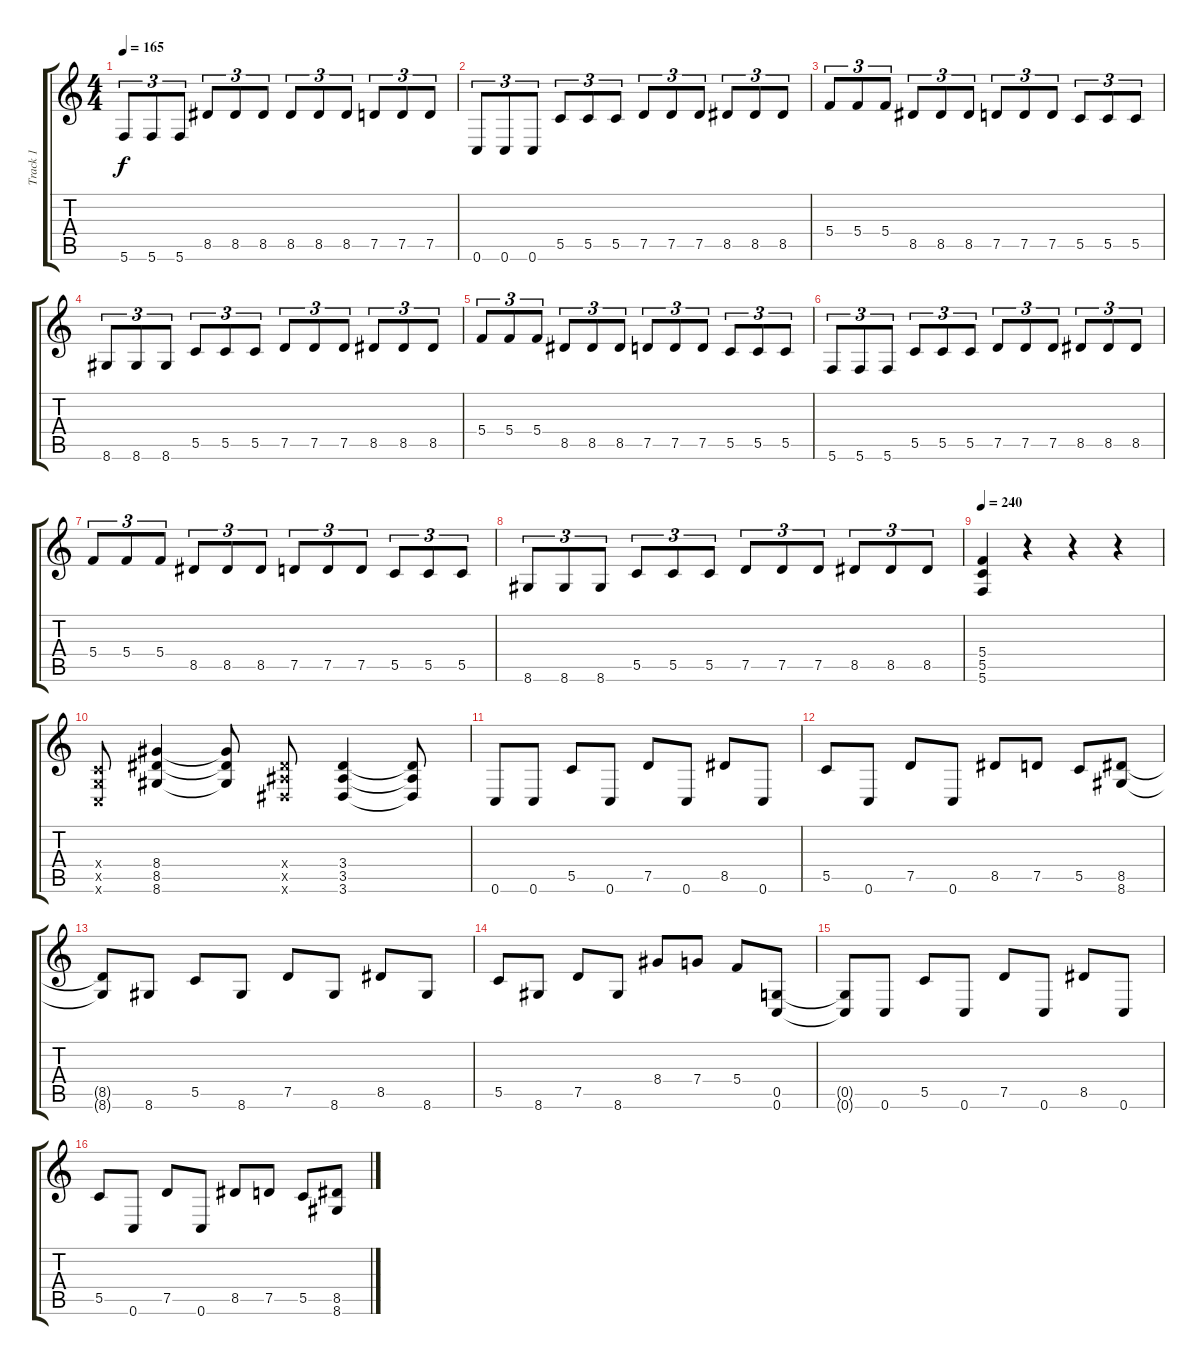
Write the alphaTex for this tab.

\track ("Track 1" "Track 1") {instrument distortionguitar}
\staff {score tabs}
\tuning (D4 A3 F3 C3 G2 C2) {hide}
\ts (4 4)
\tempo 165
\clef g2
\ks c
5.6.8{tu (3 2) dy f} 5.6.8{tu (3 2)} 5.6.8{tu (3 2)} 8.5.8{tu (3 2)} 8.5.8{tu (3 2)} 8.5.8{tu (3 2)} 8.5.8{tu (3 2)} 8.5.8{tu (3 2)} 8.5.8{tu (3 2)} 7.5.8{tu (3 2)} 7.5.8{tu (3 2)} 7.5.8{tu (3 2)} |
0.6.8{tu (3 2)} 0.6.8{tu (3 2)} 0.6.8{tu (3 2)} 5.5.8{tu (3 2)} 5.5.8{tu (3 2)} 5.5.8{tu (3 2)} 7.5.8{tu (3 2)} 7.5.8{tu (3 2)} 7.5.8{tu (3 2)} 8.5.8{tu (3 2)} 8.5.8{tu (3 2)} 8.5.8{tu (3 2)} |
5.4.8{tu (3 2)} 5.4.8{tu (3 2)} 5.4.8{tu (3 2)} 8.5.8{tu (3 2)} 8.5.8{tu (3 2)} 8.5.8{tu (3 2)} 7.5.8{tu (3 2)} 7.5.8{tu (3 2)} 7.5.8{tu (3 2)} 5.5.8{tu (3 2)} 5.5.8{tu (3 2)} 5.5.8{tu (3 2)} |
8.6.8{tu (3 2)} 8.6.8{tu (3 2)} 8.6.8{tu (3 2)} 5.5.8{tu (3 2)} 5.5.8{tu (3 2)} 5.5.8{tu (3 2)} 7.5.8{tu (3 2)} 7.5.8{tu (3 2)} 7.5.8{tu (3 2)} 8.5.8{tu (3 2)} 8.5.8{tu (3 2)} 8.5.8{tu (3 2)} |
5.4.8{tu (3 2)} 5.4.8{tu (3 2)} 5.4.8{tu (3 2)} 8.5.8{tu (3 2)} 8.5.8{tu (3 2)} 8.5.8{tu (3 2)} 7.5.8{tu (3 2)} 7.5.8{tu (3 2)} 7.5.8{tu (3 2)} 5.5.8{tu (3 2)} 5.5.8{tu (3 2)} 5.5.8{tu (3 2)} |
5.6.8{tu (3 2)} 5.6.8{tu (3 2)} 5.6.8{tu (3 2)} 5.5.8{tu (3 2)} 5.5.8{tu (3 2)} 5.5.8{tu (3 2)} 7.5.8{tu (3 2)} 7.5.8{tu (3 2)} 7.5.8{tu (3 2)} 8.5.8{tu (3 2)} 8.5.8{tu (3 2)} 8.5.8{tu (3 2)} |
5.4.8{tu (3 2)} 5.4.8{tu (3 2)} 5.4.8{tu (3 2)} 8.5.8{tu (3 2)} 8.5.8{tu (3 2)} 8.5.8{tu (3 2)} 7.5.8{tu (3 2)} 7.5.8{tu (3 2)} 7.5.8{tu (3 2)} 5.5.8{tu (3 2)} 5.5.8{tu (3 2)} 5.5.8{tu (3 2)} |
8.6.8{tu (3 2)} 8.6.8{tu (3 2)} 8.6.8{tu (3 2)} 5.5.8{tu (3 2)} 5.5.8{tu (3 2)} 5.5.8{tu (3 2)} 7.5.8{tu (3 2)} 7.5.8{tu (3 2)} 7.5.8{tu (3 2)} 8.5.8{tu (3 2)} 8.5.8{tu (3 2)} 8.5.8{tu (3 2)} |
\tempo 250
\tempo 240
(5.4 5.5 5.6).4 r.4 r.4 r.4 |
(0.4{x} 0.5{x} 0.6{x}).8 (8.4 8.5 8.6).4 (8.4{t} 8.5{t} 8.6{t}).8 (3.4{x} 3.5{x} 3.6{x}).8 (3.4 3.5 3.6).4 (3.4{t} 3.5{t} 3.6{t}).8 |
0.6.8 0.6.8 5.5.8 0.6.8 7.5.8 0.6.8 8.5.8 0.6.8 |
5.5.8 0.6.8 7.5.8 0.6.8 8.5.8 7.5.8 5.5.8 (8.5 8.6).8 |
(8.5{t} 8.6{t}).8 8.6.8 5.5.8 8.6.8 7.5.8 8.6.8 8.5.8 8.6.8 |
5.5.8 8.6.8 7.5.8 8.6.8 8.4.8 7.4.8 5.4.8 (0.5 0.6).8 |
(0.5{t} 0.6{t}).8 0.6.8 5.5.8 0.6.8 7.5.8 0.6.8 8.5.8 0.6.8 |
5.5.8 0.6.8 7.5.8 0.6.8 8.5.8 7.5.8 5.5.8 (8.5 8.6).8
